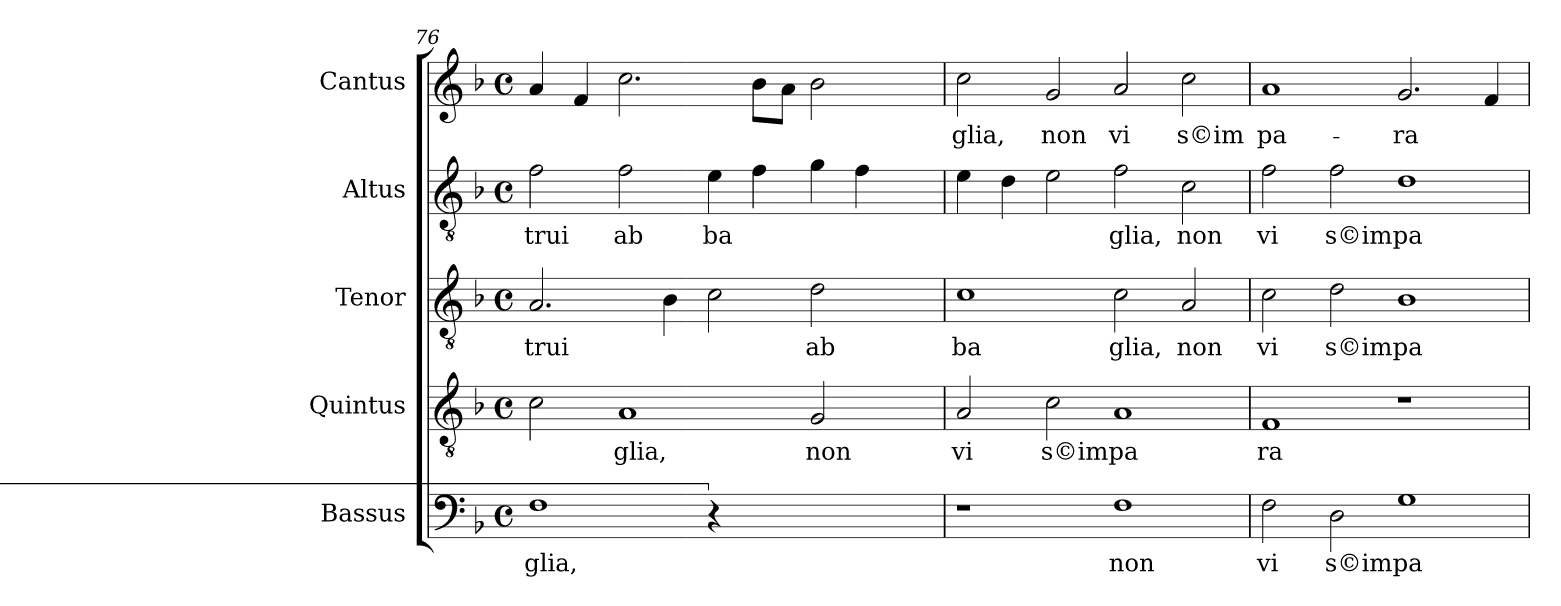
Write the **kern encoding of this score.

**kern	**text	**kern	**text	**kern	**text	**kern	**text	**kern	**text
*part5	*part5	*part4	*part4	*part3	*part3	*part2	*part2	*part1	*part1
*staff5	*staff5	*staff4	*staff4	*staff3	*staff3	*staff2	*staff2	*staff1	*staff1
*I"Bassus	*	*I"Quintus	*	*I"Tenor	*	*I"Altus	*	*I"Cantus	*
*clefF4	*	*clefGv2	*	*clefGv2	*	*clefGv2	*	*clefG2	*
*k[b-]	*	*k[b-]	*	*k[b-]	*	*k[b-]	*	*k[b-]	*
*F:	*	*F:	*	*F:	*	*F:	*	*F:	*
*M4/4	*	*M4/4	*	*M4/4	*	*M4/4	*	*M4/4	*
*met(c)	*	*met(c)	*	*met(c)	*	*met(c)	*	*met(c)	*
=76	=76	=76	=76	=76	=76	=76	=76	=76	=76
!	!LO:LY:b:cj	!	!	!	!LO:LY:b	!	!LO:LY:b:cj	!	!
1F	glia,	2c\	.	2.A/	trui	2f\	trui	4a/	.
.	.	.	.	.	.	.	.	4f/	.
!	!	!	!LO:LY:b:cj	!	!	!	!LO:LY:b:cj	!	!
.	.	1A	glia,	.	.	2f\	ab	2.cc\	.
.	.	.	.	4B-\	.	.	.	.	.
!LO:N:vis=1	!	!	!	!	!	!	!LO:LY:b:cj	!	!
4%5r	.	.	.	2c\	.	4e\	ba	.	.
.	.	.	.	.	.	4f\	.	8b-\L	.
.	.	.	.	.	.	.	.	8a\J	.
!	!	!	!LO:LY:b:cj	!	!LO:LY:b:cj	!	!	!	!
.	.	2G/	non	2d\	ab	4g\	.	2b-\	.
.	.	.	.	.	.	4f\	.	.	.
.	.	4ryy	.	4ryy	.	4ryy	.	4ryy	.
=77	=77	=77	=77	=77	=77	=77	=77	=77	=77
!	!	!	!LO:LY:b:cj	!	!LO:LY:b:cj	!	!	!	!LO:LY:b:cj
1r	.	2A/	vi	1c	ba	4e\	.	2cc\	glia,
.	.	.	.	.	.	4d\	.	.	.
!	!	!	!LO:LY:b:cj	!	!	!	!	!	!LO:LY:b:cj
.	.	2c\	s©impa	.	.	2e\	.	2g/	non
!	!LO:LY:b:cj	!	!	!	!LO:LY:b:cj	!	!LO:LY:b:cj	!	!LO:LY:b:cj
1F	non	1A	.	2c\	glia,	2f\	glia,	2a/	vi
!	!	!	!	!	!LO:LY:b:cj	!	!LO:LY:b:cj	!	!LO:LY:b:cj
.	.	.	.	2A/	non	2c\	non	2cc\	s©im
!!LO:LB:g=z
=78	=78	=78	=78	=78	=78	=78	=78	=78	=78
!	!LO:LY:b:cj	!	!LO:LY:b:cj	!	!LO:LY:b:cj	!	!LO:LY:b:cj	!	!LO:LY:b:cj
2F\	vi	1F	ra	2c\	vi	2f\	vi	1a	pa-
!	!LO:LY:b:cj	!	!	!	!LO:LY:b:cj	!	!LO:LY:b:cj	!	!
2D\	s©im	.	.	2d\	s©im	2f\	s©im	.	.
!	!LO:LY:b:cj	!	!	!	!LO:LY:b:cj	!	!LO:LY:b:cj	!	!LO:LY:b:cj
1G	pa-	1r	.	1B-	pa	1d	pa-	2.g/	-ra
.	.	.	.	.	.	.	.	4f/	.
=	=	=	=	=	=	=	=	=	=
*-	*-	*-	*-	*-	*-	*-	*-	*-	*-
